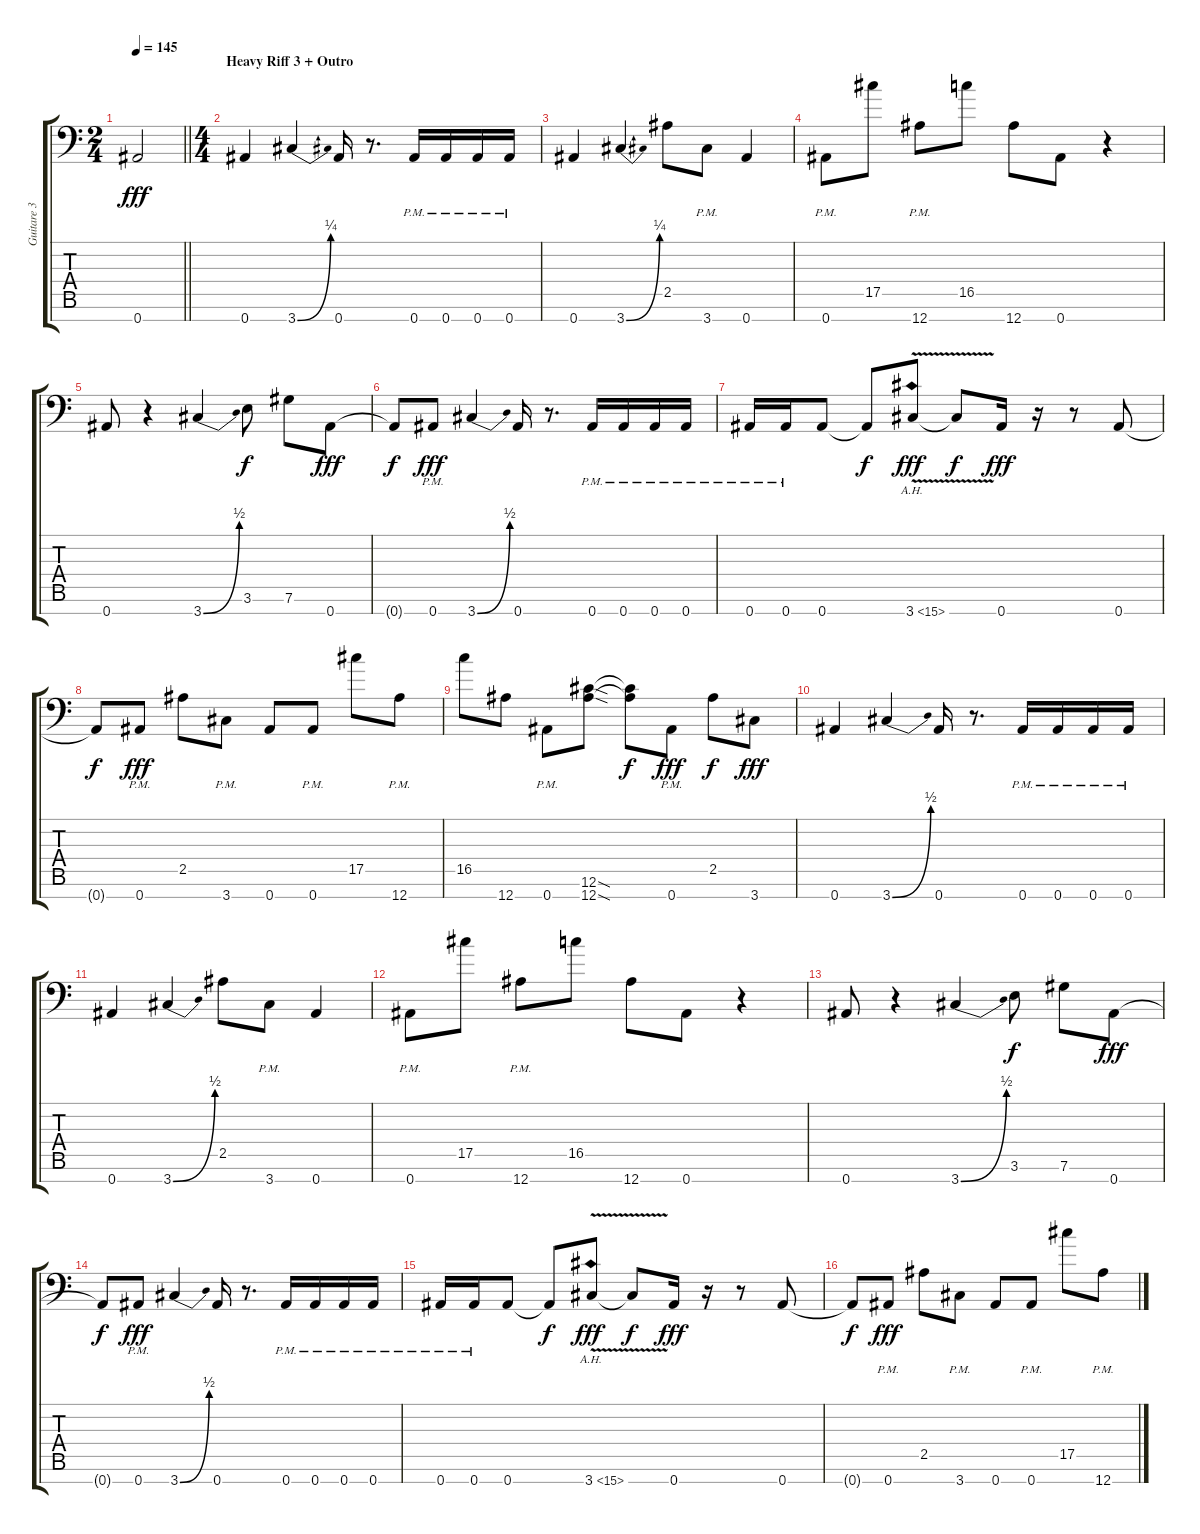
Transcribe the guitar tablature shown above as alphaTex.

\track ("Guitare 3 (Jake)" "Guitare 3 ") {instrument distortionguitar}
\staff {score tabs}
\tuning (Eb4 Bb3 Gb3 Db3 Ab2 Db2 Bb1) {hide}
\ts (2 4)
\tempo 145
\clef f4
\barLineRight lightlight
\ks c
0.7{t}.2{dy fff} |
\ts (4 4)
\section ("" "Heavy Riff 3 + Outro")
0.7.4{volume 10 balance 14} 3.7{be (bend 0 0 60 1)}.4 0.7.16 r.8{d} 0.7{pm}.16 0.7{pm}.16 0.7{pm}.16 0.7{pm}.16 |
0.7.4 3.7{be (bend 0 0 60 1)}.4 2.5.8 3.7{pm}.8 0.7.4 |
0.7{pm}.8 17.5.8 12.7{pm}.8 16.5.8 12.7.8 0.7.8 r.4 |
0.7.8 r.4 3.7{be (bend 0 0 60 2)}.4 3.6.8{dy f} 7.6.8 0.7.8{dy fff} |
0.7{t}.8{dy f} 0.7{pm}.8{dy fff} 3.7{be (bend 0 0 60 2)}.4 0.7.16 r.8{d} 0.7{pm}.16 0.7{pm}.16 0.7{pm}.16 0.7{pm}.16 |
0.7{pm}.16 0.7{pm}.16 0.7.8 0.7{t}.8{dy f} 3.7{ah 12 v}.8{dy fff} 3.7{t}.8{dy f} 0.7.16{dy fff} r.16 r.8 0.7.8 |
0.7{t}.8{dy f} 0.7{pm}.8{dy fff} 2.5.8 3.7{pm}.8 0.7.8 0.7{pm}.8 17.5.8 12.7{pm}.8 |
16.5.8 12.7.8 0.7{pm}.8 (12.6{sod} 12.7{sod}).8 (12.6{t} 12.7{t}).8{dy f} 0.7{pm}.8{dy fff} 2.5.8{dy f} 3.7.8{dy fff} |
0.7.4 3.7{be (bend 0 0 60 2)}.4 0.7.16 r.8{d} 0.7{pm}.16 0.7{pm}.16 0.7{pm}.16 0.7{pm}.16 |
0.7.4 3.7{be (bend 0 0 60 2)}.4 2.5.8 3.7{pm}.8 0.7.4 |
0.7{pm}.8 17.5.8 12.7{pm}.8 16.5.8 12.7.8 0.7.8 r.4 |
0.7.8 r.4 3.7{be (bend 0 0 60 2)}.4 3.6.8{dy f} 7.6.8 0.7.8{dy fff} |
0.7{t}.8{dy f} 0.7{pm}.8{dy fff} 3.7{be (bend 0 0 60 2)}.4 0.7.16 r.8{d} 0.7{pm}.16 0.7{pm}.16 0.7{pm}.16 0.7{pm}.16 |
0.7{pm}.16 0.7{pm}.16 0.7.8 0.7{t}.8{dy f} 3.7{ah 12 v}.8{dy fff} 3.7{t}.8{dy f} 0.7.16{dy fff} r.16 r.8 0.7.8 |
0.7{t}.8{dy f} 0.7{pm}.8{dy fff} 2.5.8 3.7{pm}.8 0.7.8 0.7{pm}.8 17.5.8 12.7{pm}.8
